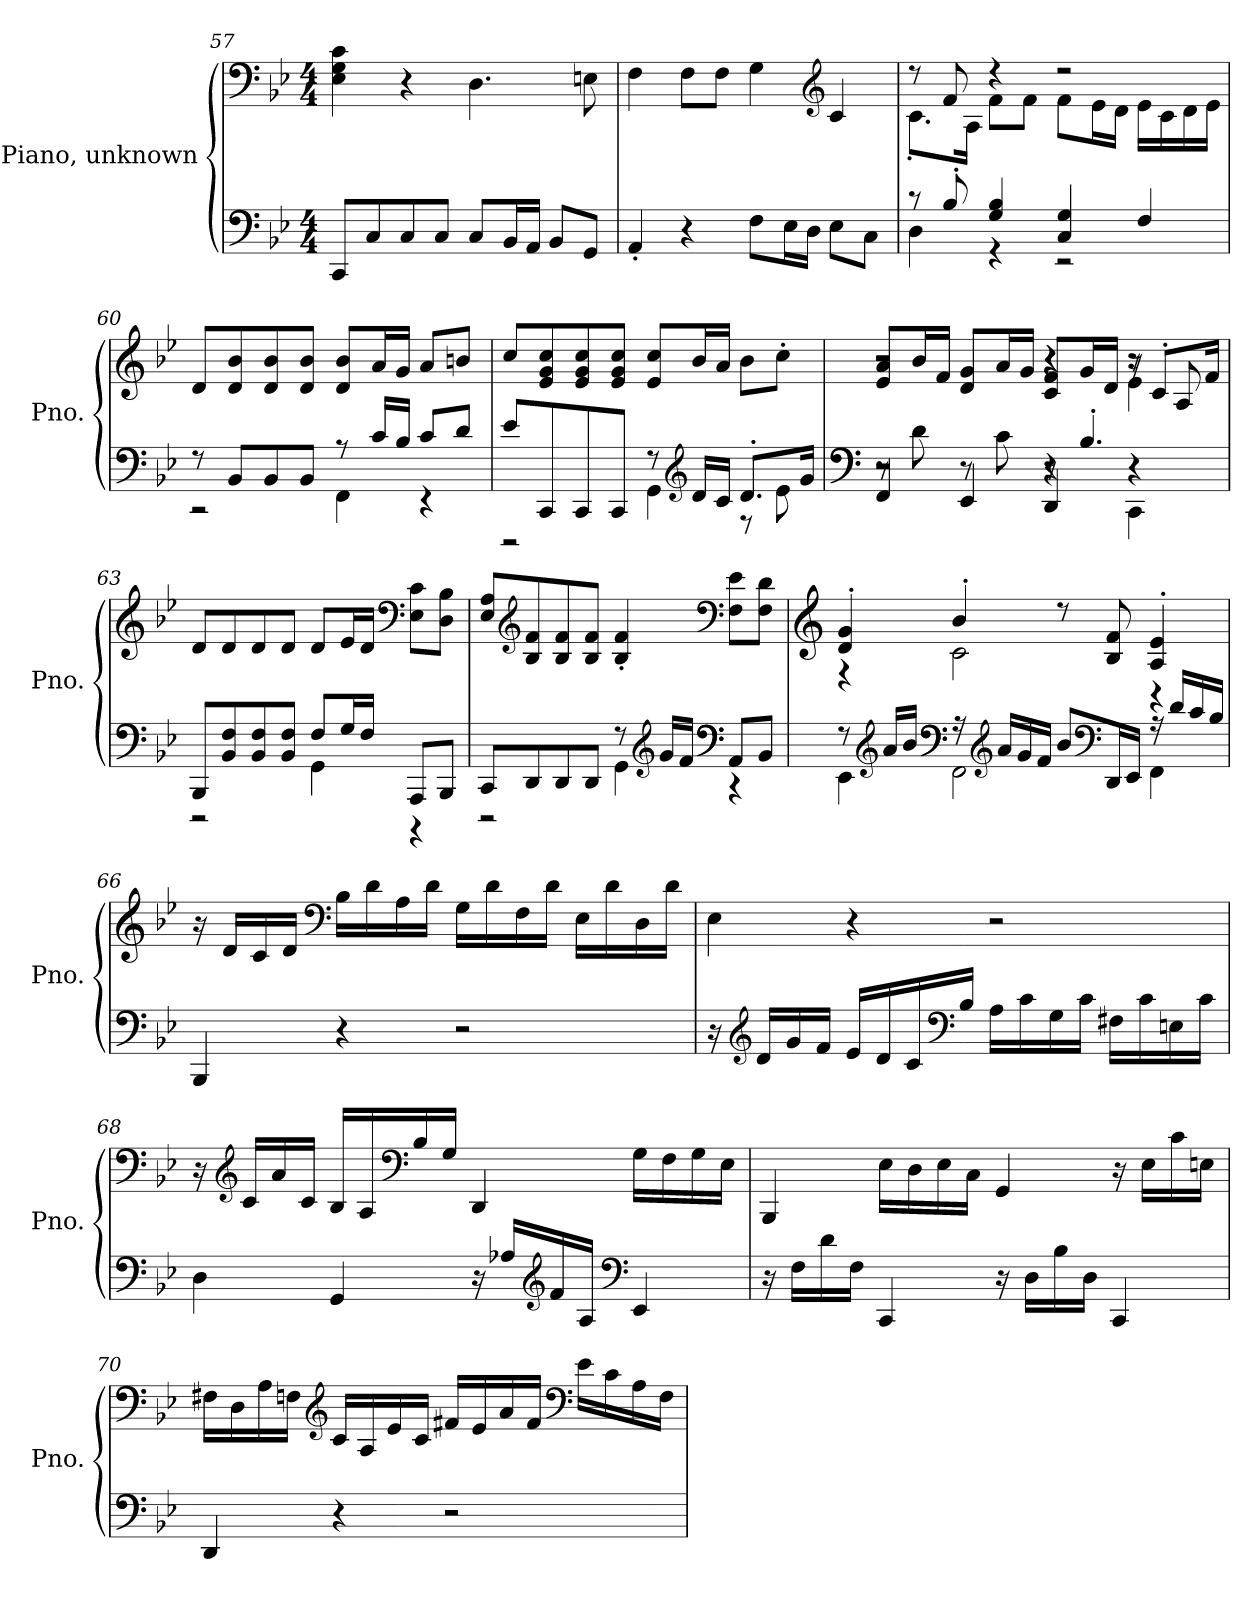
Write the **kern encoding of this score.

**kern	**kern
*part1	*part1
*staff2	*staff1
*I"Piano, unknown	*
*I'Pno.	*
*clefF4	*clefF4
*k[b-e-]	*k[b-e-]
*M4/4	*M4/4
=57	=57
8CC/L	4E-\ 4G\ 4c\
8C/	.
8C/	4r
8C/J	.
8C/L	4.D\
16BB-/L	.
16AA/JJ	.
8BB-/L	.
8GG/J	8En\
!!LO:LB:g=z
=58	=58
4AA'/	4F\
4r	8F\L
.	8F\J
8F\L	4G\
16E-\L	.
16D\JJ	.
*	*clefG2
8E-\L	4c/
8C\J	.
=59	=59
*^	*^
8r	4D\	8r	8.c'\L
8B-'/	.	8f/	.
.	.	.	16A\Jk
4G/ 4B-/	4r	4r	8f\L
.	.	.	8f\J
4C/ 4G/	2r	2r	8f\L
.	.	.	16e-\L
.	.	.	16d\JJ
4F/	.	.	16e-\LL
.	.	.	16c\
.	.	.	16d\
.	.	.	16e-\JJ
*	*	*v	*v
=60	=60	=60
8r	2r	8d/L
8BB-/L	.	8d/ 8b-/
8BB-/	.	8d/ 8b-/
8BB-/J	.	8d/ 8b-/J
8r	4FF\	8d/ 8b-/L
16c/LL	.	16a/L
16B-/JJ	.	16g/JJ
8c/L	4r	8a/L
8d/J	.	8bn/J
!!LO:LB:g=z
=61	=61	=61
8e-/L	2r	8cc/L
8CC/	.	8e-/ 8g/ 8cc/
8CC/	.	8e-/ 8g/ 8cc/
8CC/J	.	8e-/ 8g/ 8cc/J
8r	4GG\	8e-/ 8cc/L
*clefG2	*	*
16d/LL	.	16b-/L
16c/JJ	.	16a/JJ
8.d'/L	8r	8b-\L
.	8e-\	8cc'\J
16g/Jk	.	.
*v	*v	*
=62	=62
*clefF4	*
*^	*^
*	*^	*	*^
2r	8r	4FF/	8e-/ 8a/L	2r	2r
.	8d\	.	16b-/L	.	.
.	.	.	16f/JJ	.	.
.	8r	4EE-/	8d/ 8g/L	.	.
.	8c\	.	16a/L	.	.
.	.	.	16g/JJ	.	.
8r	4r	4DD/	8c/ 8f/L	4r	4r
4.B-'/	.	.	16g/L	.	.
.	.	.	16d/JJ	.	.
.	4CC\	4r	16r	4e-\	8r
.	.	.	8c'/L	.	.
.	.	.	.	.	8A/
.	.	.	16f/Jk	.	.
*	*v	*v	*	*	*
*	*	*v	*v	*v
=63	=63	=63
8BBB-/L	2r	8d/L
8BB-/ 8F/	.	8d/
8BB-/ 8F/	.	8d/
8BB-/ 8F/J	.	8d/J
8F/L	4GG\	8d/L
16G/L	.	16e-/L
16F/JJ	.	16d/JJ
*	*	*clefF4
8AAA/L	4r	8E-\ 8c\L
8BBB-/J	.	8D\ 8B-\J
!!LO:PB:g=z
=64	=64	=64
8CC/L	2r	8E-/ 8A/L
*	*	*clefG2
8DD/	.	8B-/ 8f/
8DD/	.	8B-/ 8f/
8DD/J	.	8B-/ 8f/J
8r	4GG\	4B-/' 4f/'
*clefG2	*	*
16g/LL	.	.
16f/JJ	.	.
*clefF4	*	*clefF4
8AA/L	4r	8F\ 8e-\L
8BB-/J	.	8F\ 8d\J
=65	=65	=65
*	*	*clefG2
*	*	*^
8r	4EE-\	4d/' 4g/'	4r
*clefG2	*	*	*
16a/LL	.	.	.
16b-/JJ	.	.	.
*clefF4	*	*	*
16r	2FF\	4b-'/	2c\
*clefG2	*	*	*
16a/LL	.	.	.
16g/	.	.	.
16f/JJ	.	.	.
8b-/L	.	8r	.
*clefF4	*	*	*
16DD/L	.	8B-/ 8f/	.
16EE-/JJ	.	.	.
16r	4FF\	4A/' 4e-/'	4r
16d/LL	.	.	.
16c/	.	.	.
16B-/JJ	.	.	.
*v	*v	*	*
*	*v	*v
!!LO:LB:g=z
=66	=66
4BBB-/	16r
.	16d/LL
.	16c/
.	16d/JJ
*	*clefF4
4r	16B-\LL
.	16d\
.	16A\
.	16d\JJ
2r	16G\LL
.	16d\
.	16F\
.	16d\JJ
.	16E-\LL
.	16d\
.	16D\
.	16d\JJ
=67	=67
16r	4E-\
*clefG2	*
16d/LL	.
16g/	.
16f/JJ	.
16e-/LL	4r
16d/	.
16c/	.
*clefF4	*
16B-/JJ	.
16A\LL	2r
16c\	.
16G\	.
16c\JJ	.
16F#X\LL	.
16c\	.
16En\	.
16c\JJ	.
!!LO:LB:g=z
=68	=68
4D\	16r
*	*clefG2
.	16c/LL
.	16a/
.	16c/JJ
4GG/	16B-/LL
.	16A/
*	*clefF4
.	16B-/
.	16G/JJ
16r	4DD/
16A-X/LL	.
*clefG2	*
16f/	.
16A-/JJ	.
*clefF4	*
4EE-/	16G\LL
.	16F\
.	16G\
.	16E-\JJ
=69	=69
16r	4BBB-/
16F\LL	.
16d\	.
16F\JJ	.
4CC/	16E-\LL
.	16D\
.	16E-\
.	16C\JJ
16r	4GG/
16D\LL	.
16B-\	.
16D\JJ	.
4CC/	16r
.	16E-\LL
.	16c\
.	16En\JJ
!!LO:LB:g=z
=70	=70
4DD/	16F#X\LL
.	16D\
.	16A\
.	16Fn\JJ
*	*clefG2
4r	16c/LL
.	16A/
.	16e-/
.	16c/JJ
2r	16f#X/LL
.	16e-/
.	16a/
.	16f#/JJ
*	*clefF4
.	16e-\LL
.	16c\
.	16A\
.	16F\JJ
=	=
*-	*-
